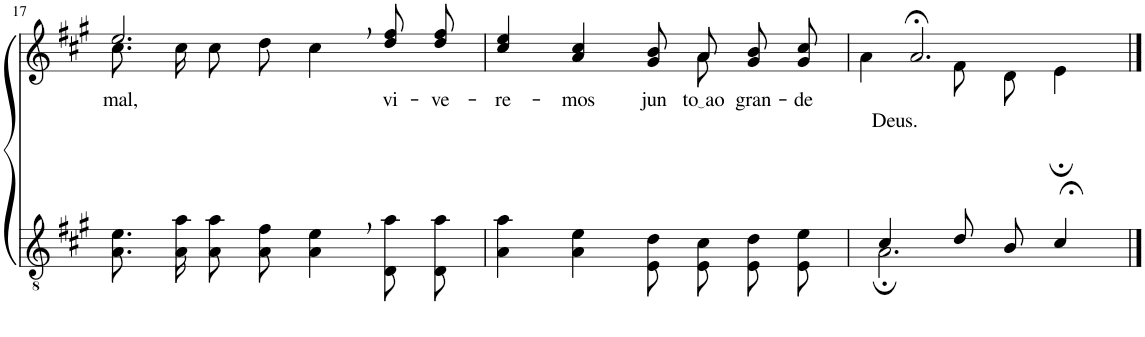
**kern	**kern	**text
*part2	*part1	*part1
*staff2	*staff1	*staff1
*I"Parte III e IV	*I"Parte I e II	*
!!LO:PB:g=z
*clefGv2	*clefG2	*
*Trd4c7	*Trd4c7	*
*k[f#c#g#]	*k[f#c#g#]	*
*M4/4	*M4/4	*
=17	=17	=17
*	*^	*
!	!	!	!LO:LY:b
8.A\ 8.e\L	2.ee,/	8.cc#\L	mal,
16A\ 16a\Jk	.	16cc#\Jk	.
8A\ 8a\L	.	8cc#\L	.
8A\ 8f#\J	.	8dd\J	.
4A\, 4e\,	.	4cc#\	.
!	!	!	!LO:LY:b
8D\ 8a\L	8dd\ 8ff#\L	4ryy	vi-
!	!	!	!LO:LY:b
8D\ 8a\J	8dd\ 8ff#\J	.	-ve-
=18	=18	=18	=18
!	!	!	!LO:LY:b
4A\ 4a\	4cc#/ 4ee/	8ryy	-re-
!	!	!	!LO:LY:b
*	*v	*v	*
4A\ 4e\	4a/ 4cc#/	-mos
!	!	!LO:LY:b
8E/ 8d/L	8g#/ 8b/L	jun-
*	*^	*
!	!	!	!LO:LY:b
8E/ 8c#/J	8a/J	8a\	to ao
!	!	!	!LO:LY:b
8E/ 8d/L	8g#/ 8b/L	4ryy	-gran-
!	!	!	!LO:LY:b
8E/ 8e/J	8g#/ 8cc#/J	.	-de
=19	=19	=19	=19
*^	*	*	*
!	!	!LO:TX:b:t=Deus.	!	!
4c#/	2.A;\	2.a;</	4a\	.
8d/L	.	.	8f#\L	.
8B/J	.	.	8d\J	.
4c#;</	.	.	4e;\	.
*v	*v	*	*	*
*	*v	*v	*
==	==	==
*-	*-	*-
